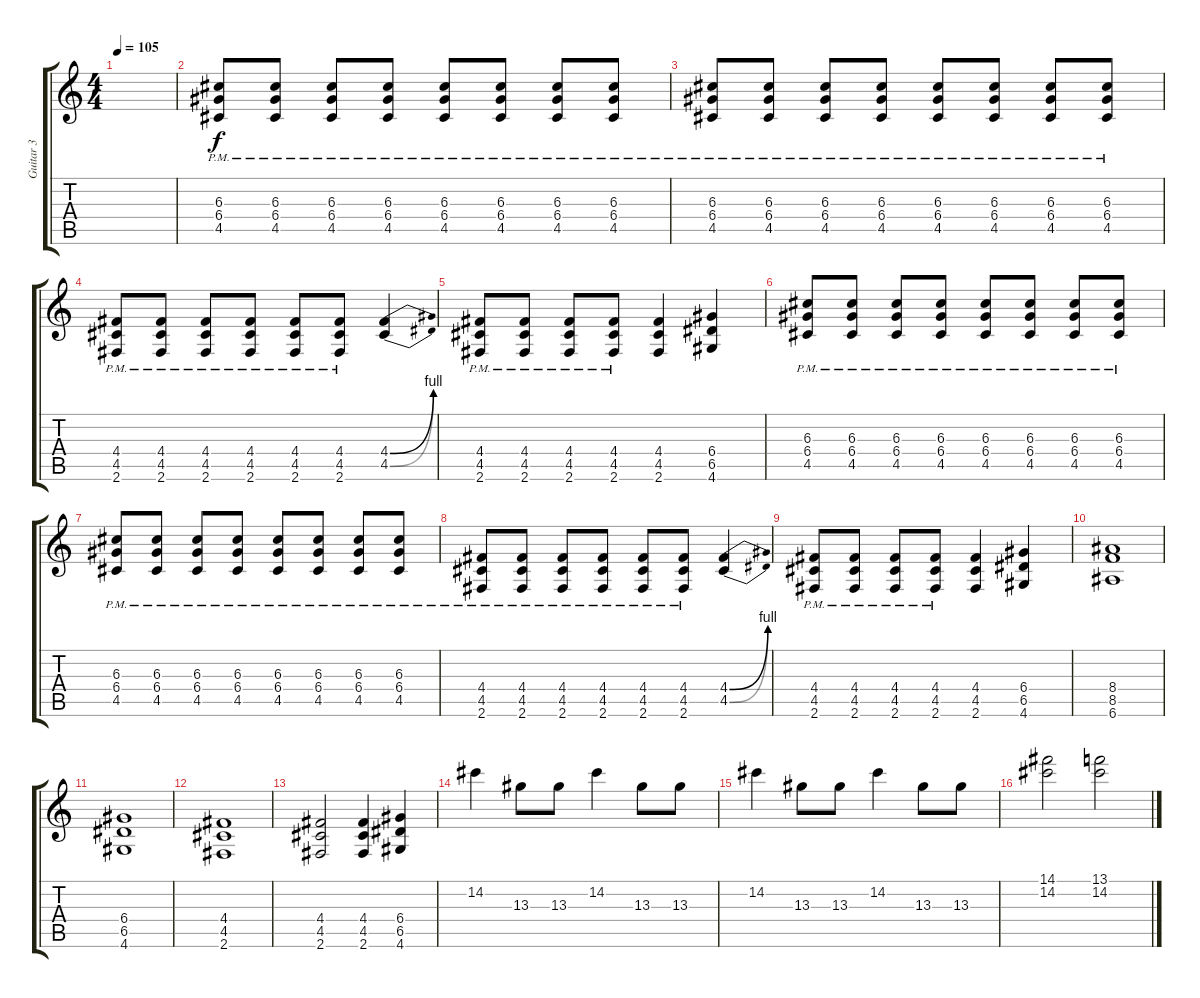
\track ("Guitar 3" "Guitar 3") {instrument distortionguitar}
\staff {score tabs}
\tuning (E4 B3 G3 D3 A2 E2) {hide}
\ts (4 4)
\tempo 105
\clef g2
\ks c
|
(6.3{pm} 6.4{pm} 4.5{pm}).8 (6.3{pm} 6.4{pm} 4.5{pm}).8 (6.3{pm} 6.4{pm} 4.5{pm}).8 (6.3{pm} 6.4{pm} 4.5{pm}).8 (6.3{pm} 6.4{pm} 4.5{pm}).8 (6.3{pm} 6.4{pm} 4.5{pm}).8 (6.3{pm} 6.4{pm} 4.5{pm}).8 (6.3{pm} 6.4{pm} 4.5{pm}).8 |
(6.3{pm} 6.4{pm} 4.5{pm}).8 (6.3{pm} 6.4{pm} 4.5{pm}).8 (6.3{pm} 6.4{pm} 4.5{pm}).8 (6.3{pm} 6.4{pm} 4.5{pm}).8 (6.3{pm} 6.4{pm} 4.5{pm}).8 (6.3{pm} 6.4{pm} 4.5{pm}).8 (6.3{pm} 6.4{pm} 4.5{pm}).8 (6.3{pm} 6.4{pm} 4.5{pm}).8 |
(4.4{pm} 4.5{pm} 2.6{pm}).8 (4.4{pm} 4.5{pm} 2.6{pm}).8 (4.4{pm} 4.5{pm} 2.6{pm}).8 (4.4{pm} 4.5{pm} 2.6{pm}).8 (4.4{pm} 4.5{pm} 2.6{pm}).8 (4.4{pm} 4.5{pm} 2.6{pm}).8 (4.4{be (bend 0 0 60 4)} 4.5{be (bend 0 0 60 4)}).4 |
(4.4{pm} 4.5{pm} 2.6{pm}).8 (4.4{pm} 4.5{pm} 2.6{pm}).8 (4.4{pm} 4.5{pm} 2.6{pm}).8 (4.4{pm} 4.5{pm} 2.6{pm}).8 (4.4 4.5 2.6).4 (6.4 6.5 4.6).4 |
(6.3{pm} 6.4{pm} 4.5{pm}).8 (6.3{pm} 6.4{pm} 4.5{pm}).8 (6.3{pm} 6.4{pm} 4.5{pm}).8 (6.3{pm} 6.4{pm} 4.5{pm}).8 (6.3{pm} 6.4{pm} 4.5{pm}).8 (6.3{pm} 6.4{pm} 4.5{pm}).8 (6.3{pm} 6.4{pm} 4.5{pm}).8 (6.3{pm} 6.4{pm} 4.5{pm}).8 |
(6.3{pm} 6.4{pm} 4.5{pm}).8 (6.3{pm} 6.4{pm} 4.5{pm}).8 (6.3{pm} 6.4{pm} 4.5{pm}).8 (6.3{pm} 6.4{pm} 4.5{pm}).8 (6.3{pm} 6.4{pm} 4.5{pm}).8 (6.3{pm} 6.4{pm} 4.5{pm}).8 (6.3{pm} 6.4{pm} 4.5{pm}).8 (6.3{pm} 6.4{pm} 4.5{pm}).8 |
(4.4{pm} 4.5{pm} 2.6{pm}).8 (4.4{pm} 4.5{pm} 2.6{pm}).8 (4.4{pm} 4.5{pm} 2.6{pm}).8 (4.4{pm} 4.5{pm} 2.6{pm}).8 (4.4{pm} 4.5{pm} 2.6{pm}).8 (4.4{pm} 4.5{pm} 2.6{pm}).8 (4.4{be (bend 0 0 60 4)} 4.5{be (bend 0 0 60 4)}).4 |
(4.4{pm} 4.5{pm} 2.6{pm}).8 (4.4{pm} 4.5{pm} 2.6{pm}).8 (4.4{pm} 4.5{pm} 2.6{pm}).8 (4.4{pm} 4.5{pm} 2.6{pm}).8 (4.4 4.5 2.6).4 (6.4 6.5 4.6).4 |
(8.4 8.5 6.6).1 |
(6.4 6.5 4.6).1 |
(4.4 4.5 2.6).1 |
(4.4 4.5 2.6).2 (4.4 4.5 2.6).4 (6.4 6.5 4.6).4 |
14.2.4 13.3.8 13.3.8 14.2.4 13.3.8 13.3.8 |
14.2.4 13.3.8 13.3.8 14.2.4 13.3.8 13.3.8 |
(14.1 14.2).2 (13.1 14.2).2
